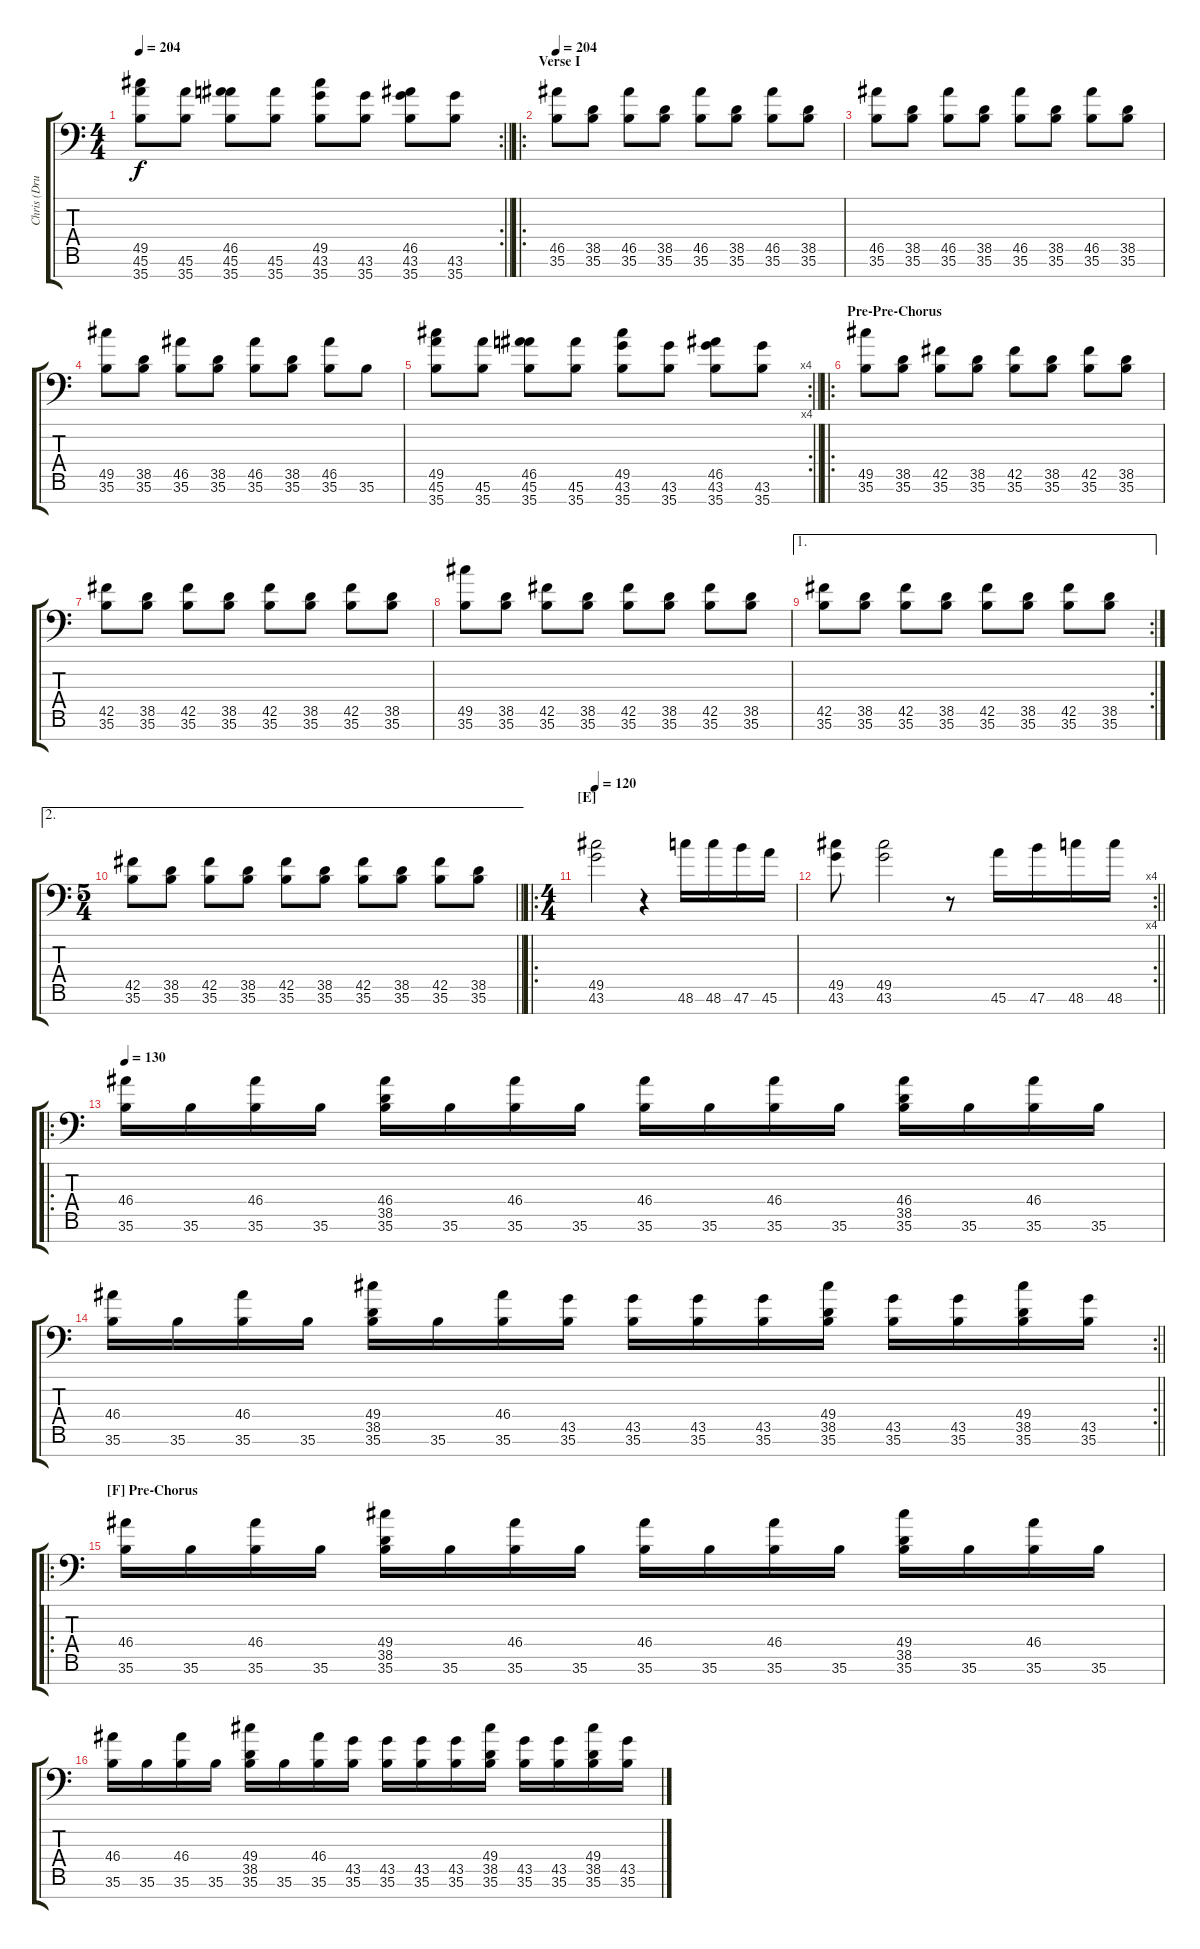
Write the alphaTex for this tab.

\track ("Chris (Drums)" "Chris (Dru") {instrument acousticgrandpiano}
\staff {score tabs}
\tuning (C-1 C-1 C-1 C-1 C-1 C-1 C-1) {hide}
\rc 2
\ts (4 4)
\tempo 204
\clef f4
\barLineRight lightlight
\ks c
(49.5 45.6 35.7).8{dy f} (45.6 35.7).8 (46.5 45.6 35.7).8 (45.6 35.7).8 (49.5 43.6 35.7).8 (43.6 35.7).8 (46.5 43.6 35.7).8 (43.6 35.7).8 |
\ro
\section ("" "Verse I")
\tempo 225
\tempo 204
(46.5 35.6).8 (38.5 35.6).8 (46.5 35.6).8 (38.5 35.6).8 (46.5 35.6).8 (38.5 35.6).8 (46.5 35.6).8 (38.5 35.6).8 |
(46.5 35.6).8 (38.5 35.6).8 (46.5 35.6).8 (38.5 35.6).8 (46.5 35.6).8 (38.5 35.6).8 (46.5 35.6).8 (38.5 35.6).8 |
(49.5 35.6).8 (38.5 35.6).8 (46.5 35.6).8 (38.5 35.6).8 (46.5 35.6).8 (38.5 35.6).8 (46.5 35.6).8 35.6.8 |
\rc 4
\barLineRight lightlight
(49.5 45.6 35.7).8 (45.6 35.7).8 (46.5 45.6 35.7).8 (45.6 35.7).8 (49.5 43.6 35.7).8 (43.6 35.7).8 (46.5 43.6 35.7).8 (43.6 35.7).8 |
\ro
\section ("" "Pre-Pre-Chorus")
(49.5 35.6).8 (38.5 35.6).8 (42.5 35.6).8 (38.5 35.6).8 (42.5 35.6).8 (38.5 35.6).8 (42.5 35.6).8 (38.5 35.6).8 |
(42.5 35.6).8 (38.5 35.6).8 (42.5 35.6).8 (38.5 35.6).8 (42.5 35.6).8 (38.5 35.6).8 (42.5 35.6).8 (38.5 35.6).8 |
(49.5 35.6).8 (38.5 35.6).8 (42.5 35.6).8 (38.5 35.6).8 (42.5 35.6).8 (38.5 35.6).8 (42.5 35.6).8 (38.5 35.6).8 |
\ae 1
\rc 2
(42.5 35.6).8 (38.5 35.6).8 (42.5 35.6).8 (38.5 35.6).8 (42.5 35.6).8 (38.5 35.6).8 (42.5 35.6).8 (38.5 35.6).8 |
\ae 2
\ts (5 4)
\barLineRight lightlight
(42.5 35.6).8 (38.5 35.6).8 (42.5 35.6).8 (38.5 35.6).8 (42.5 35.6).8 (38.5 35.6).8 (42.5 35.6).8 (38.5 35.6).8 (42.5 35.6).8 (38.5 35.6).8 |
\ro
\ts (4 4)
\section ("" "[E]")
\tempo 135
\tempo 120
(49.5 43.6).2 r.4 48.6.16 48.6.16 47.6.16 45.6.16 |
\rc 4
\barLineRight lightlight
(49.5 43.6).8 (49.5 43.6).2 r.8 45.6.16 47.6.16 48.6.16 48.6.16 |
\ro
\tempo 130
(46.4 35.6).16 35.6.16 (46.4 35.6).16 35.6.16 (46.4 38.5 35.6).16 35.6.16 (46.4 35.6).16 35.6.16 (46.4 35.6).16 35.6.16 (46.4 35.6).16 35.6.16 (46.4 38.5 35.6).16 35.6.16 (46.4 35.6).16 35.6.16 |
\rc 2
\barLineRight lightlight
(46.4 35.6).16 35.6.16 (46.4 35.6).16 35.6.16 (49.4 38.5 35.6).16 35.6.16 (46.4 35.6).16 (43.5 35.6).16 (43.5 35.6).16 (43.5 35.6).16 (43.5 35.6).16 (49.4 38.5 35.6).16 (43.5 35.6).16 (43.5 35.6).16 (49.4 38.5 35.6).16 (43.5 35.6).16 |
\ro
\section ("" "[F] Pre-Chorus")
(46.4 35.6).16 35.6.16 (46.4 35.6).16 35.6.16 (49.4 38.5 35.6).16 35.6.16 (46.4 35.6).16 35.6.16 (46.4 35.6).16 35.6.16 (46.4 35.6).16 35.6.16 (49.4 38.5 35.6).16 35.6.16 (46.4 35.6).16 35.6.16 |
(46.4 35.6).16 35.6.16 (46.4 35.6).16 35.6.16 (49.4 38.5 35.6).16 35.6.16 (46.4 35.6).16 (43.5 35.6).16 (43.5 35.6).16 (43.5 35.6).16 (43.5 35.6).16 (49.4 38.5 35.6).16 (43.5 35.6).16 (43.5 35.6).16 (49.4 38.5 35.6).16 (43.5 35.6).16
